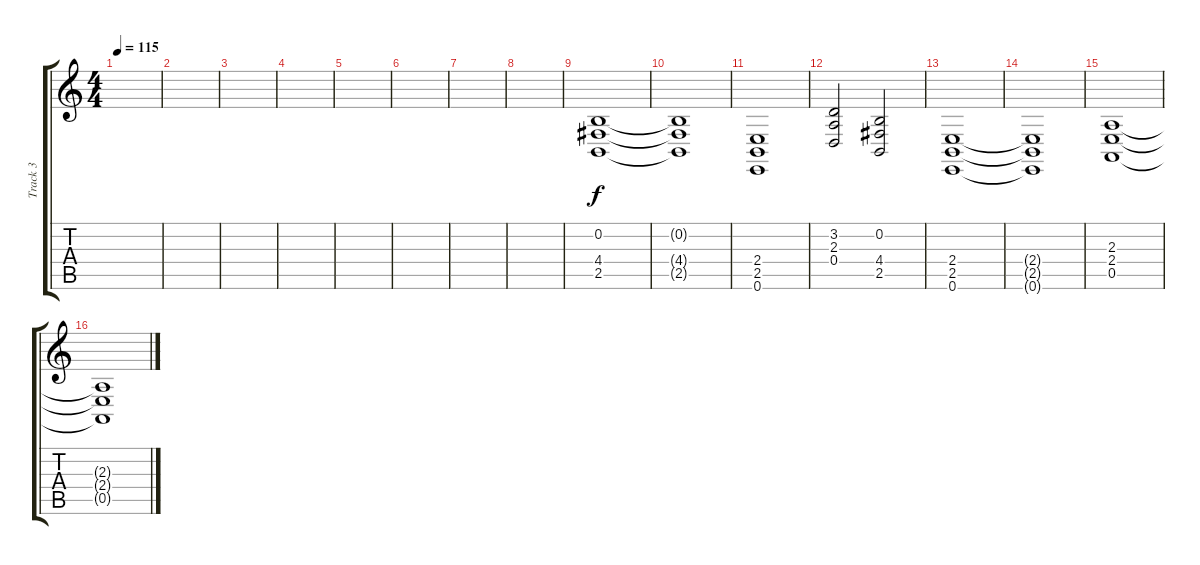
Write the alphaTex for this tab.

\track ("Track 3" "Track 3") {instrument stringensemble2}
\staff {score tabs}
\tuning (E4 B3 G3 D3 A2 E2) {hide}
\ts (4 4)
\tempo 115
\clef g2
\ks c
|
|
|
|
|
|
|
|
(0.2 4.4 2.5).1 |
(0.2{t} 4.4{t} 2.5{t}).1 |
(2.4 2.5 0.6).1 |
(3.2 2.3 0.4).2 (0.2 4.4 2.5).2 |
(2.4 2.5 0.6).1 |
(2.4{t} 2.5{t} 0.6{t}).1 |
(2.3 2.4 0.5).1 |
(2.3{t} 2.4{t} 0.5{t}).1
